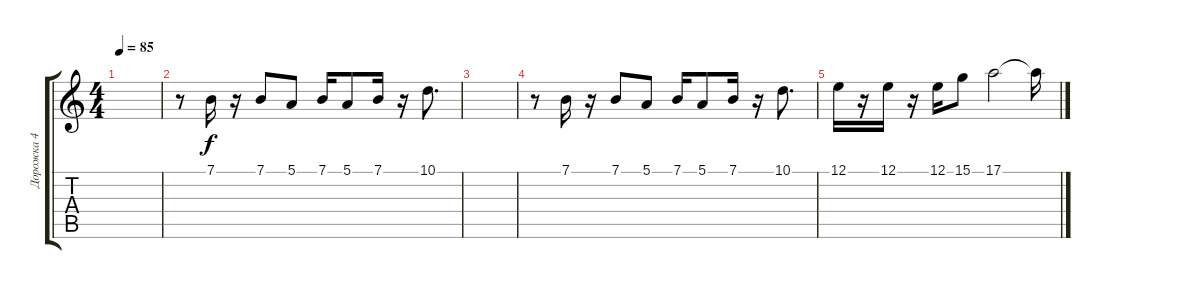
\track ("Дорожка 4" "Дорожка 4") {instrument brasssection}
\staff {score tabs}
\tuning (E4 B3 G3 D3 A2 E2) {hide}
\ts (4 4)
\tempo 85
\clef g2
\ks c
|
r.8 7.1.16 r.16 7.1.8 5.1.8 7.1.16 5.1.8 7.1.16 r.16 10.1.8{d} |
|
r.8 7.1.16 r.16 7.1.8 5.1.8 7.1.16 5.1.8 7.1.16 r.16 10.1.8{d} |
12.1.16 r.16 12.1.16 r.16 12.1.16 15.1.8 17.1.2 17.1{t}.16{dy f}
